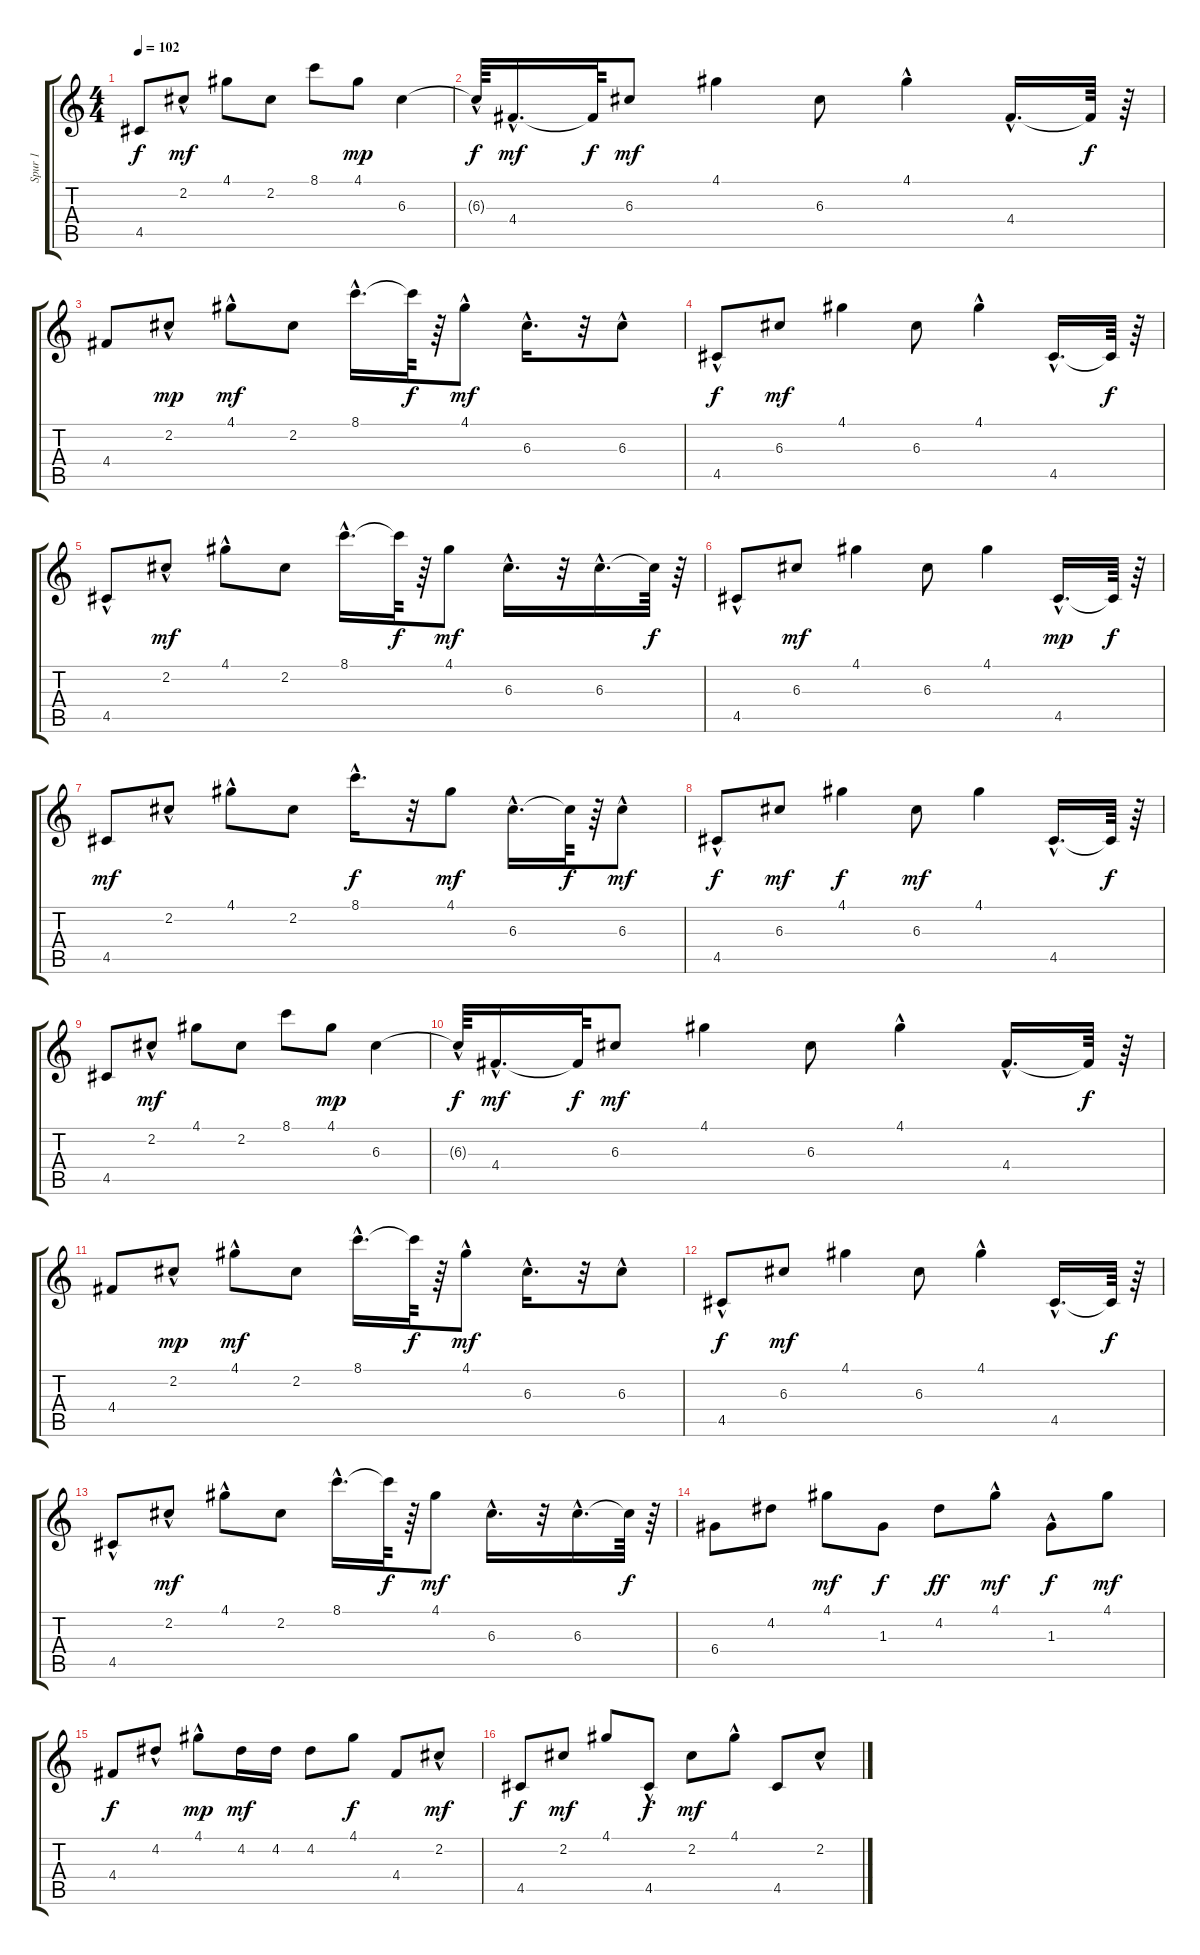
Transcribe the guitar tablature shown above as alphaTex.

\track ("Spur 1" "Spur 1") {instrument electricguitarclean}
\staff {score tabs}
\tuning (E4 B3 G3 D3 A2 E2) {hide}
\ts (4 4)
\tempo 102
\clef g2
\ks c
4.5.8{dy f} 2.2{hac}.8{dy mf} 4.1.8 2.2.8 8.1.8 4.1.8{dy mp} 6.3.4 |
6.3{hac t}.64{dy f} 4.4{hac}.16{d dy mf} 4.4{t}.64{dy f} 6.3.8{dy mf} 4.1.4 6.3.8 4.1{hac}.4 4.4{hac}.16{d} 4.4{t}.64{dy f} r.64 |
4.4.8 2.2{hac}.8{dy mp} 4.1{hac}.8{dy mf} 2.2.8 8.1{hac}.16{d} 8.1{t}.64{dy f} r.64 4.1{hac}.8{dy mf} 6.3{hac}.16{d} r.32 6.3{hac}.8 |
4.5{hac}.8{dy f} 6.3.8{dy mf} 4.1.4 6.3.8 4.1{hac}.4 4.5{hac}.16{d} 4.5{t}.64{dy f} r.64 |
4.5{hac}.8 2.2{hac}.8{dy mf} 4.1{hac}.8 2.2.8 8.1{hac}.16{d} 8.1{t}.64{dy f} r.64 4.1.8{dy mf} 6.3{hac}.16{d} r.32 6.3{hac}.16{d} 6.3{t}.64{dy f} r.64 |
4.5{hac}.8 6.3.8{dy mf} 4.1.4 6.3.8 4.1.4 4.5{hac}.16{d dy mp} 4.5{t}.64{dy f} r.64 |
4.5.8{dy mf} 2.2{hac}.8 4.1{hac}.8 2.2.8 8.1{hac}.16{d dy f} r.32 4.1.8{dy mf} 6.3{hac}.16{d} 6.3{t}.64{dy f} r.64 6.3{hac}.8{dy mf} |
4.5{hac}.8{dy f} 6.3.8{dy mf} 4.1.4{dy f} 6.3.8{dy mf} 4.1.4 4.5{hac}.16{d} 4.5{t}.64{dy f} r.64 |
4.5.8 2.2{hac}.8{dy mf} 4.1.8 2.2.8 8.1.8 4.1.8{dy mp} 6.3.4 |
6.3{hac t}.64{dy f} 4.4{hac}.16{d dy mf} 4.4{t}.64{dy f} 6.3.8{dy mf} 4.1.4 6.3.8 4.1{hac}.4 4.4{hac}.16{d} 4.4{t}.64{dy f} r.64 |
4.4.8 2.2{hac}.8{dy mp} 4.1{hac}.8{dy mf} 2.2.8 8.1{hac}.16{d} 8.1{t}.64{dy f} r.64 4.1{hac}.8{dy mf} 6.3{hac}.16{d} r.32 6.3{hac}.8 |
4.5{hac}.8{dy f} 6.3.8{dy mf} 4.1.4 6.3.8 4.1{hac}.4 4.5{hac}.16{d} 4.5{t}.64{dy f} r.64 |
4.5{hac}.8 2.2{hac}.8{dy mf} 4.1{hac}.8 2.2.8 8.1{hac}.16{d} 8.1{t}.64{dy f} r.64 4.1.8{dy mf} 6.3{hac}.16{d} r.32 6.3{hac}.16{d} 6.3{t}.64{dy f} r.64 |
6.4.8 4.2.8 4.1.8{dy mf} 1.3.8{dy f} 4.2.8{dy ff} 4.1{hac}.8{dy mf} 1.3{hac}.8{dy f} 4.1.8{dy mf} |
4.4.8{dy f} 4.2{hac}.8 4.1{hac}.8{dy mp} 4.2.16{dy mf} 4.2.16 4.2.8 4.1.8{dy f} 4.4.8 2.2{hac}.8{dy mf} |
4.5.8{dy f} 2.2.8{dy mf} 4.1.8 4.5{hac}.8{dy f} 2.2.8{dy mf} 4.1{hac}.8 4.5.8 2.2{hac}.8
